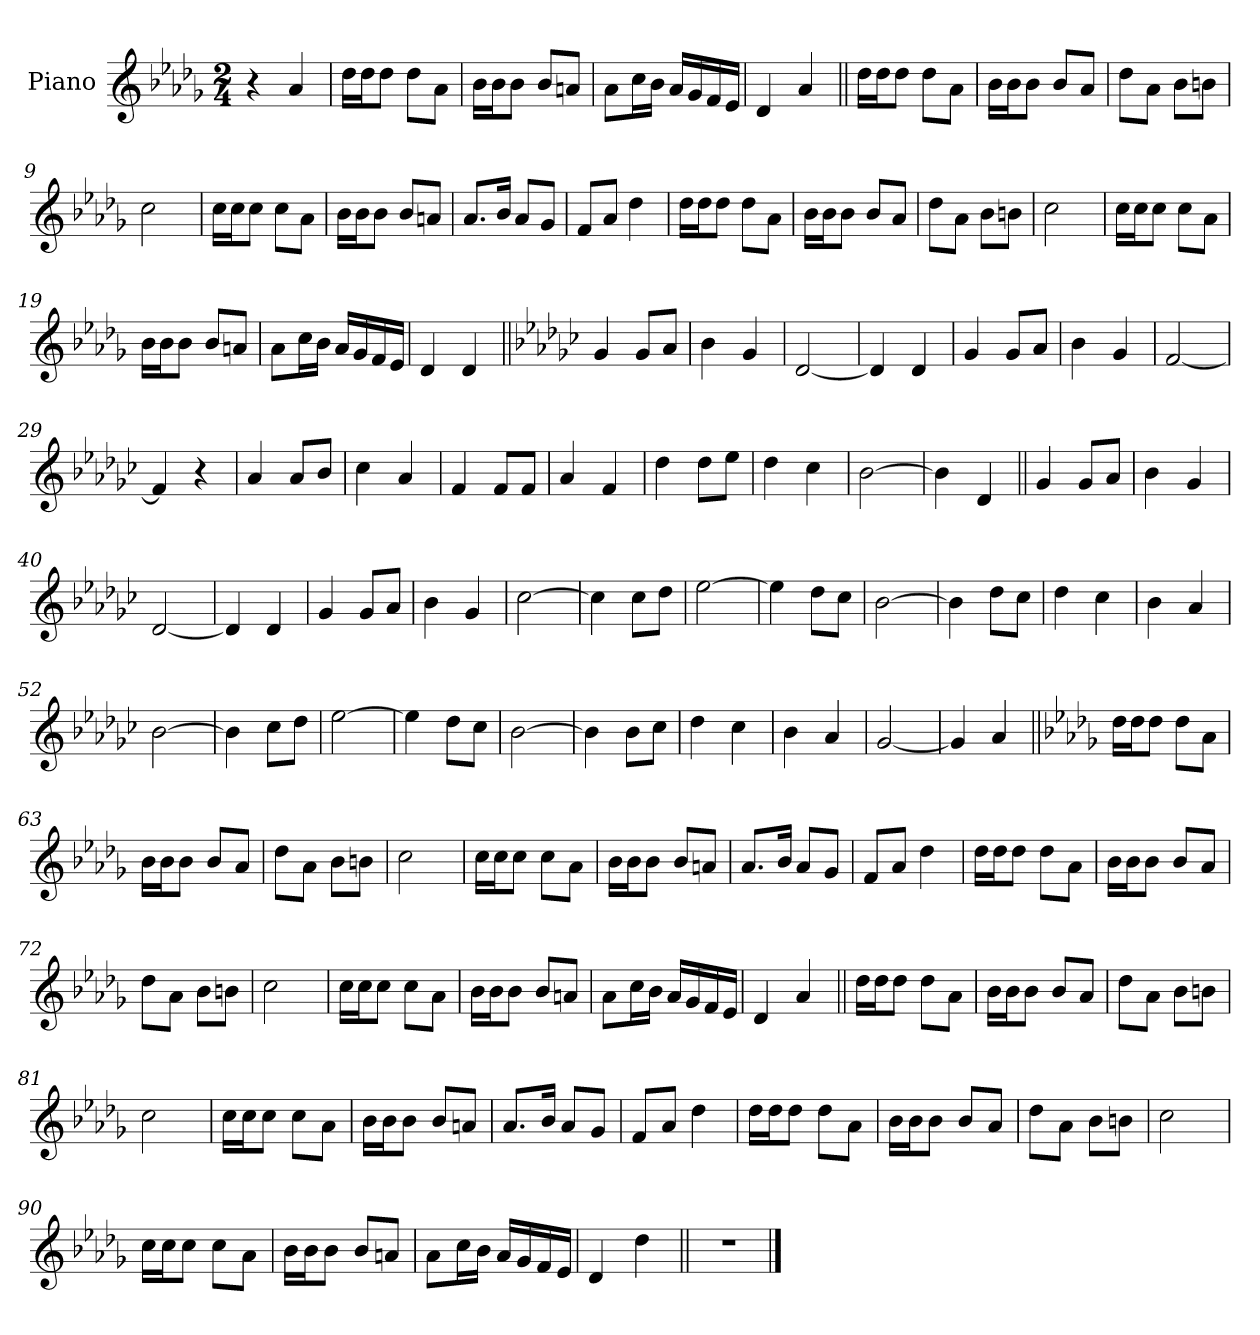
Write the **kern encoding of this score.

**kern
*part1
*staff1
*I"Piano
*I'Pno.
*clefG2
*k[b-e-a-d-g-]
*M2/4
*MM146
=1
4r
4a-
=2
16dd-LL
16dd-J
8dd-J
8dd-L
8a-J
=3
16b-LL
16b-J
8b-J
8b-L
8anJ
=4
8a-L
16ccL
16b-JJ
16a-LL
16g-
16f
16e-JJ
=5
4d-
4a-
=6||
16dd-LL
16dd-J
8dd-J
8dd-L
8a-J
=7
16b-LL
16b-J
8b-J
8b-L
8a-J
=8
8dd-L
8a-J
8b-L
8bnJ
=9
2cc
=10
16ccLL
16ccJ
8ccJ
8ccL
8a-J
=11
16b-LL
16b-J
8b-J
8b-L
8anJ
=12
8.a-L
16b-Jk
8a-L
8g-J
=13
8fL
8a-J
4dd-
=14
16dd-LL
16dd-J
8dd-J
8dd-L
8a-J
=15
16b-LL
16b-J
8b-J
8b-L
8a-J
=16
8dd-L
8a-J
8b-L
8bnJ
=17
2cc
=18
16ccLL
16ccJ
8ccJ
8ccL
8a-J
=19
16b-LL
16b-J
8b-J
8b-L
8anJ
=20
8a-L
16ccL
16b-JJ
16a-LL
16g-
16f
16e-JJ
=21
4d-
4d-
=22||
*k[b-e-a-d-g-c-]
4g-
8g-L
8a-J
=23
4b-
4g-
=24
[2d-
=25
4d-]
4d-
=26
4g-
8g-L
8a-J
=27
4b-
4g-
=28
[2f
=29
4f]
4r
=30
4a-
8a-L
8b-J
=31
4cc-
4a-
=32
4f
8fL
8fJ
=33
4a-
4f
=34
4dd-
8dd-L
8ee-J
=35
4dd-
4cc-
=36
[2b-
=37
4b-]
4d-
=38||
4g-
8g-L
8a-J
=39
4b-
4g-
=40
[2d-
=41
4d-]
4d-
=42
4g-
8g-L
8a-J
=43
4b-
4g-
=44
[2cc-
=45
4cc-]
8cc-L
8dd-J
=46
[2ee-
=47
4ee-]
8dd-L
8cc-J
=48
[2b-
=49
4b-]
8dd-L
8cc-J
=50
4dd-
4cc-
=51
4b-
4a-
=52
[2b-
=53
4b-]
8cc-L
8dd-J
=54
[2ee-
=55
4ee-]
8dd-L
8cc-J
=56
[2b-
=57
4b-]
8b-L
8cc-J
=58
4dd-
4cc-
=59
4b-
4a-
=60
[2g-
=61
4g-]
4a-
=62||
*k[b-e-a-d-g-]
16dd-LL
16dd-J
8dd-J
8dd-L
8a-J
=63
16b-LL
16b-J
8b-J
8b-L
8a-J
=64
8dd-L
8a-J
8b-L
8bnJ
=65
2cc
=66
16ccLL
16ccJ
8ccJ
8ccL
8a-J
=67
16b-LL
16b-J
8b-J
8b-L
8anJ
=68
8.a-L
16b-Jk
8a-L
8g-J
=69
8fL
8a-J
4dd-
=70
16dd-LL
16dd-J
8dd-J
8dd-L
8a-J
=71
16b-LL
16b-J
8b-J
8b-L
8a-J
=72
8dd-L
8a-J
8b-L
8bnJ
=73
2cc
=74
16ccLL
16ccJ
8ccJ
8ccL
8a-J
=75
16b-LL
16b-J
8b-J
8b-L
8anJ
=76
8a-L
16ccL
16b-JJ
16a-LL
16g-
16f
16e-JJ
=77
4d-
4a-
=78||
16dd-LL
16dd-J
8dd-J
8dd-L
8a-J
=79
16b-LL
16b-J
8b-J
8b-L
8a-J
=80
8dd-L
8a-J
8b-L
8bnJ
=81
2cc
=82
16ccLL
16ccJ
8ccJ
8ccL
8a-J
=83
16b-LL
16b-J
8b-J
8b-L
8anJ
=84
8.a-L
16b-Jk
8a-L
8g-J
=85
8fL
8a-J
4dd-
=86
16dd-LL
16dd-J
8dd-J
8dd-L
8a-J
=87
16b-LL
16b-J
8b-J
8b-L
8a-J
=88
8dd-L
8a-J
8b-L
8bnJ
=89
2cc
=90
16ccLL
16ccJ
8ccJ
8ccL
8a-J
=91
16b-LL
16b-J
8b-J
8b-L
8anJ
=92
8a-L
16ccL
16b-JJ
16a-LL
16g-
16f
16e-JJ
=93
4d-
4dd-
=94||
2r
==
*-
